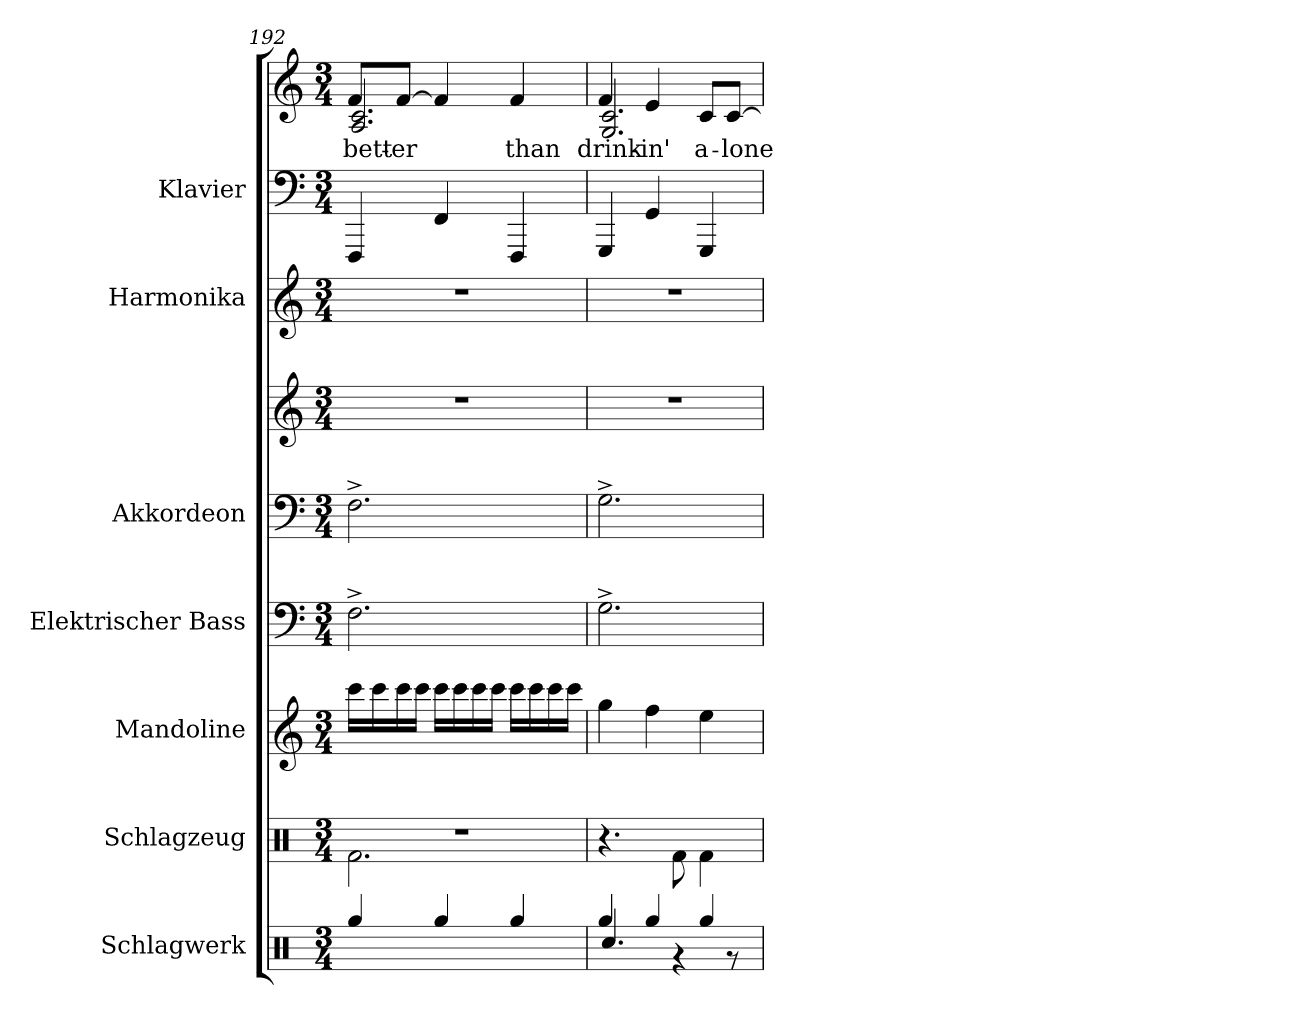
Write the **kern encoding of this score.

**kern	**kern	**kern	**kern	**kern	**kern	**kern	**kern	**kern	**text
*part7	*part6	*part5	*part4	*part3	*part3	*part2	*part1	*part1	*part1
*staff9	*staff8	*staff7	*staff6	*staff5	*staff4	*staff3	*staff2	*staff1	*staff1
*I"Schlagwerk	*I"Schlagzeug	*I"Mandoline	*I"Elektrischer Bass	*I"Akkordeon	*	*I"Harmonika	*I"Klavier	*	*
*I'Schlw.	*I'Schlgz.	*I'Mand.	*I'E-B.	*I'Akk.	*	*	*I'Klav.	*	*
*clefX	*clefX	*clefG2	*clefF4	*clefF4	*clefG2	*clefG2	*clefF4	*clefG2	*
*	*	*	*ITrd7c12	*	*	*	*	*	*
*k[]	*k[]	*k[]	*k[]	*k[]	*k[]	*k[]	*k[]	*k[]	*
*M3/4	*M3/4	*M3/4	*M3/4	*M3/4	*M3/4	*M3/4	*M3/4	*M3/4	*
=192	=192	=192	=192	=192	=192	=192	=192	=192	=192
*	*^	*	*	*	*	*	*	*	*
!	!	!	!	!	!	!	!	!	!	!LO:LY:b
*	*	*	*	*	*	*	*	*	*^	*
4Rgg/	2.r	2.Rf\	16ccc\LL	2.FF^\	2.F^\	2.r	2.r	4FFF/	8f/L	2.A/ 2.c/	bett-
.	.	.	16ccc\	.	.	.	.	.	.	.	.
!	!	!	!	!	!	!	!	!	!	!	!LO:LY:b
.	.	.	16ccc\	.	.	.	.	.	[8f/J	.	-er
.	.	.	16ccc\JJ	.	.	.	.	.	.	.	.
4Rgg/	.	.	16ccc\LL	.	.	.	.	4FF/	4f/]	.	.
.	.	.	16ccc\	.	.	.	.	.	.	.	.
.	.	.	16ccc\	.	.	.	.	.	.	.	.
.	.	.	16ccc\JJ	.	.	.	.	.	.	.	.
!	!	!	!	!	!	!	!	!	!	!	!LO:LY:b
4Rgg/	.	.	16ccc\LL	.	.	.	.	4FFF/	4f/	.	than
.	.	.	16ccc\	.	.	.	.	.	.	.	.
.	.	.	16ccc\	.	.	.	.	.	.	.	.
.	.	.	16ccc\JJ	.	.	.	.	.	.	.	.
*	*v	*v	*	*	*	*	*	*	*	*	*
!!LO:PB:g=z	!!
=193	=193	=193	=193	=193	=193	=193	=193	=193	=193	=193
*^	*	*	*	*	*	*	*	*	*	*
!	!	!	!	!	!	!	!	!	!	!	!LO:LY:b
4Rgg/	4.Rcc/	4.r	4gg\	2.GG^\	2.G^\	2.r	2.r	4GGG/	4f/	2.G/ 2.c/	drink-
!	!	!	!	!	!	!	!	!	!	!	!LO:LY:b
4Rgg/	.	.	4ff\	.	.	.	.	4GG/	4e/	.	-in'
.	4r	8Rf\	.	.	.	.	.	.	.	.	.
!	!	!	!	!	!	!	!	!	!	!	!LO:LY:b
4Rgg/	.	4Rf\	4ee\	.	.	.	.	4GGG/	8c/L	.	a-
!	!	!	!	!	!	!	!	!	!	!	!LO:LY:b
.	8r	.	.	.	.	.	.	.	[8c/J	.	-lone
*v	*v	*	*	*	*	*	*	*	*v	*v	*
=	=	=	=	=	=	=	=	=	=
*-	*-	*-	*-	*-	*-	*-	*-	*-	*-
